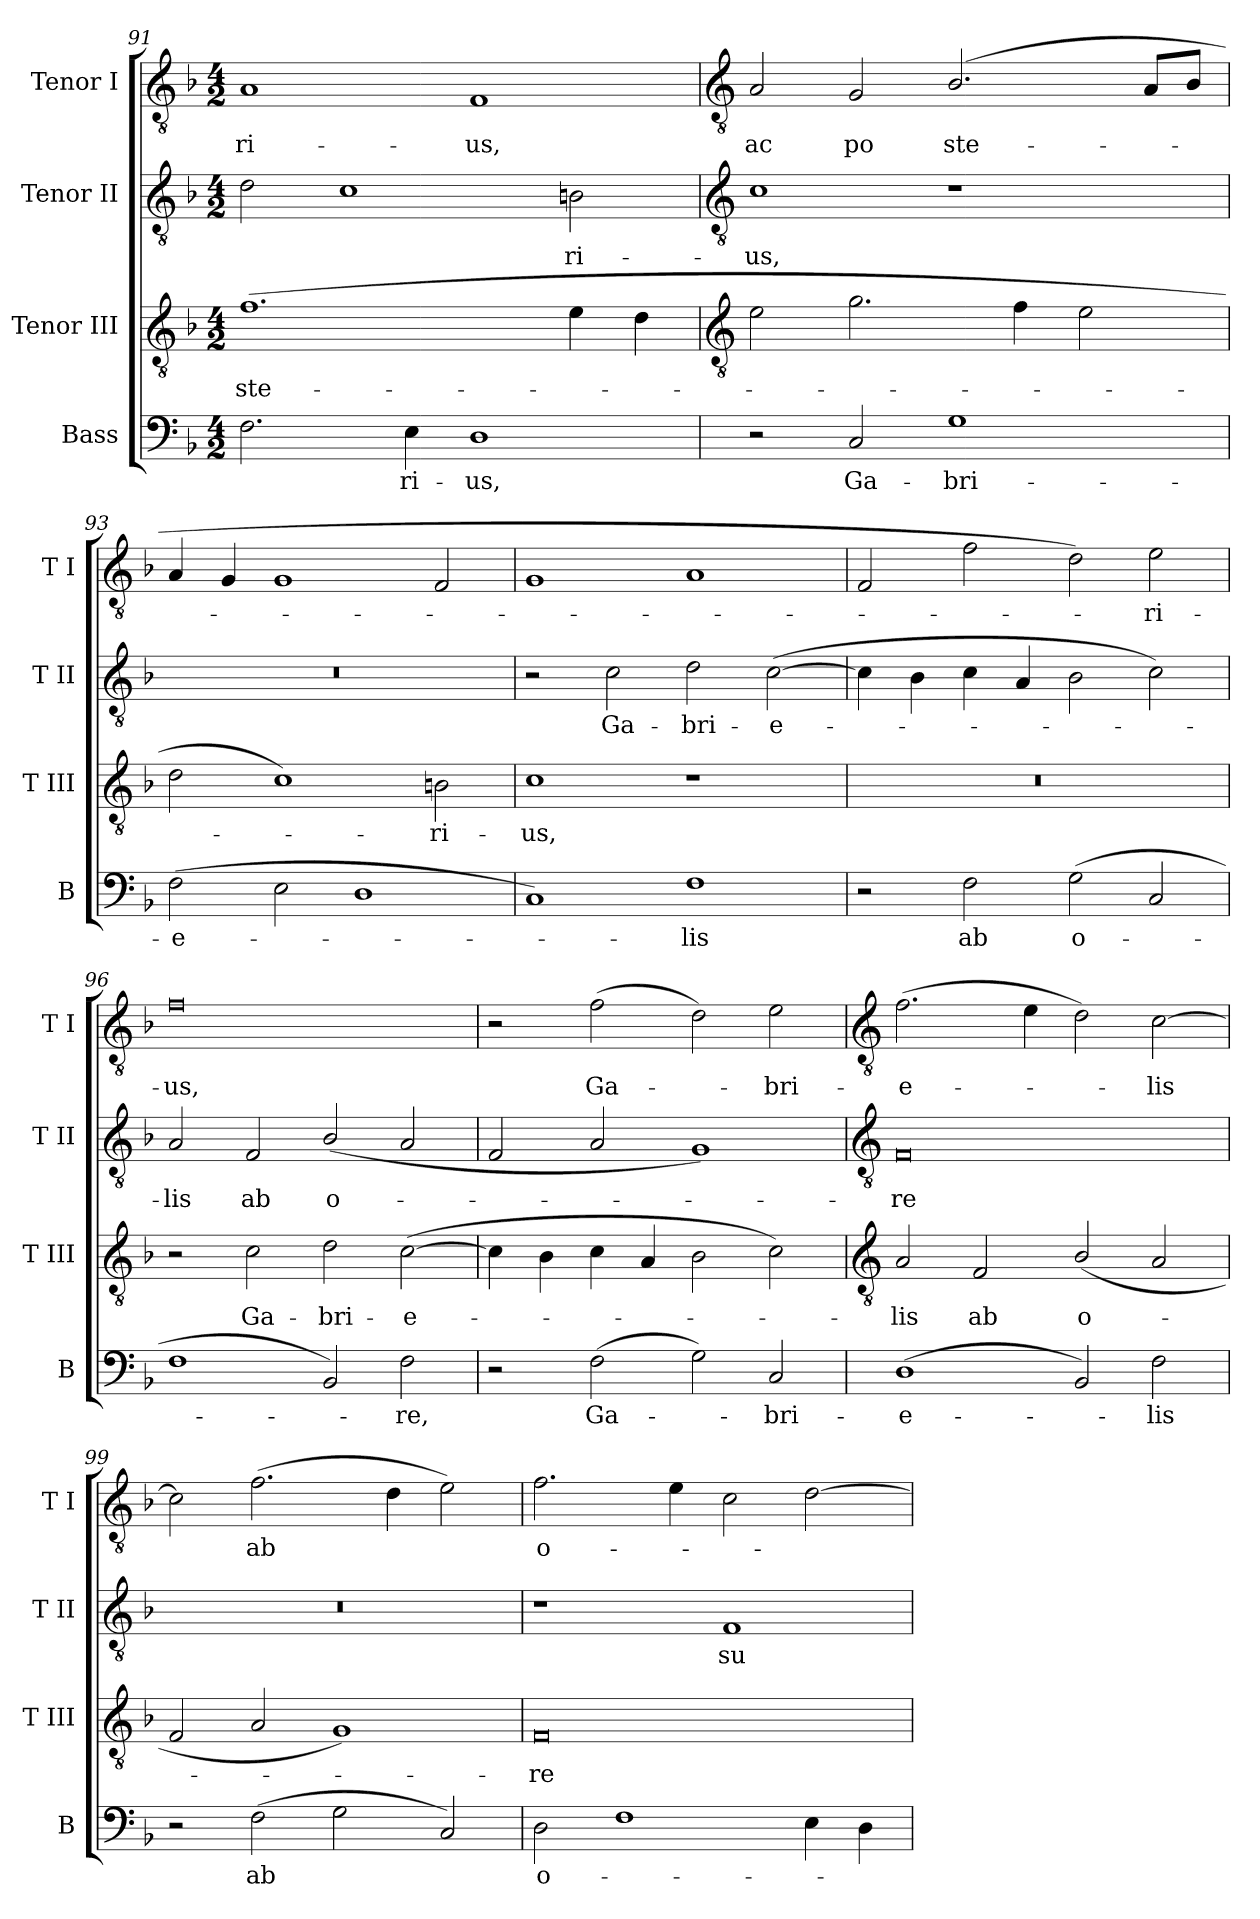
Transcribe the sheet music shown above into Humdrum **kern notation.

**kern	**text	**kern	**text	**kern	**text	**kern	**text
*part4	*part4	*part3	*part3	*part2	*part2	*part1	*part1
*staff4	*staff4	*staff3	*staff3	*staff2	*staff2	*staff1	*staff1
*I"Bass	*	*I"Tenor III	*	*I"Tenor II	*	*I"Tenor I	*
*I'B	*	*I'T III	*	*I'T II	*	*I'T I	*
*clefF4	*	*clefGv2	*	*clefGv2	*	*clefGv2	*
*k[b-]	*	*k[b-]	*	*k[b-]	*	*k[b-]	*
*F:	*	*F:	*	*F:	*	*F:	*
*M4/2	*	*M4/2	*	*M4/2	*	*M4/2	*
=91	=91	=91	=91	=91	=91	=91	=91
!	!	!	!LO:LY:b	!	!	!	!LO:LY:b
2.F	.	(>1.f	ste-	2d	.	1A	-ri-
.	.	.	.	1c	.	.	.
!	!LO:LY:b	!	!	!	!	!	!
4E	ri-	.	.	.	.	.	.
!	!LO:LY:b	!	!	!	!	!	!LO:LY:b
1D	-us,	.	.	.	.	1F	-us,
!	!	!	!	!	!LO:LY:b	!	!
.	.	4e	.	2Bn	ri-	.	.
.	.	4d	.	.	.	.	.
!!LO:LB:g=z
=92	=92	=92	=92	=92	=92	=92	=92
*	*	*clefGv2	*	*clefGv2	*	*clefGv2	*
!	!	!	!	!	!LO:LY:b	!	!LO:LY:b
2r	.	2e	.	1c	-us,	2A	ac
!	!LO:LY:b	!	!	!	!	!	!LO:LY:b
2C	Ga-	2.g	.	.	.	2G	po
!	!LO:LY:b	!	!	!	!	!	!LO:LY:b
1G	-bri-	.	.	1r	.	(<2.B-/	ste-
.	.	4f	.	.	.	.	.
.	.	2e	.	.	.	.	.
.	.	.	.	.	.	8AL	.
.	.	.	.	.	.	8B-J	.
=93	=93	=93	=93	=93	=93	=93	=93
!	!LO:LY:b	!	!	!	!	!	!
(>2F	-e-	2d	.	0r	.	4A	.
.	.	.	.	.	.	4G	.
2E	.	1c)	.	.	.	1G	.
1D	.	.	.	.	.	.	.
!	!	!	!LO:LY:b	!	!	!	!
.	.	2Bn	ri-	.	.	2F	.
=94	=94	=94	=94	=94	=94	=94	=94
!	!	!	!LO:LY:b	!	!	!	!
1C)	.	1c	-us,	2r	.	1G	.
!	!	!	!	!	!LO:LY:b	!	!
.	.	.	.	2c	Ga-	.	.
!	!LO:LY:b	!	!	!	!LO:LY:b	!	!
1F	lis	1r	.	2d	-bri-	1A	.
!	!	!	!	!	!LO:LY:b	!	!
.	.	.	.	(>[2c	-e-	.	.
=95	=95	=95	=95	=95	=95	=95	=95
2r	.	0r	.	4c]	.	2F	.
.	.	.	.	4B-	.	.	.
!	!LO:LY:b	!	!	!	!	!	!
2F	ab	.	.	4c	.	2f	.
.	.	.	.	4A	.	.	.
!	!LO:LY:b	!	!	!	!	!	!
(<2G	o-	.	.	2B-	.	2d)	.
!	!	!	!	!	!	!	!LO:LY:b
2C	.	.	.	2c)	.	2e	ri-
=96	=96	=96	=96	=96	=96	=96	=96
!	!	!	!	!	!LO:LY:b	!	!LO:LY:b
1F	.	2r	.	2A	lis	0f	-us,
!	!	!	!LO:LY:b	!	!LO:LY:b	!	!
.	.	2c	Ga-	2F	ab	.	.
!	!	!	!LO:LY:b	!	!LO:LY:b	!	!
2BB-)	.	2d	-bri-	(<2B-/	o-	.	.
!	!LO:LY:b	!	!LO:LY:b	!	!	!	!
2F	re,	(>[2c	-e-	2A	.	.	.
=97	=97	=97	=97	=97	=97	=97	=97
2r	.	4c]	.	2F	.	2r	.
.	.	4B-	.	.	.	.	.
!	!LO:LY:b	!	!	!	!	!	!LO:LY:b
(>2F	Ga-	4c	.	2A	.	(>2f	Ga-
.	.	4A	.	.	.	.	.
2G)	.	2B-	.	1G)	.	2d)	.
!	!LO:LY:b	!	!	!	!	!	!LO:LY:b
2C	bri-	2c)	.	.	.	2e	bri-
!!LO:LB:g=z
=98	=98	=98	=98	=98	=98	=98	=98
*	*	*clefGv2	*	*clefGv2	*	*clefGv2	*
!	!LO:LY:b	!	!LO:LY:b	!	!LO:LY:b	!	!LO:LY:b
(<1D	-e-	2A	lis	0F	re	(>2.f	-e-
!	!	!	!LO:LY:b	!	!	!	!
.	.	2F	ab	.	.	.	.
.	.	.	.	.	.	4e	.
!	!	!	!LO:LY:b	!	!	!	!
2BB-)	.	(<2B-/	o-	.	.	2d)	.
!	!LO:LY:b	!	!	!	!	!	!LO:LY:b
2F	lis	2A	.	.	.	[2c	lis
=99	=99	=99	=99	=99	=99	=99	=99
2r	.	2F	.	0r	.	2c]	.
!	!LO:LY:b	!	!	!	!	!	!LO:LY:b
(>2F	ab	2A	.	.	.	(>2.f	ab
2G	.	1G)	.	.	.	.	.
.	.	.	.	.	.	4d	.
2C)	.	.	.	.	.	2e)	.
=100	=100	=100	=100	=100	=100	=100	=100
!	!LO:LY:b	!	!LO:LY:b	!	!	!	!LO:LY:b
2D	o-	0F	re	1r	.	2.f	o-
1F	.	.	.	.	.	.	.
.	.	.	.	.	.	4e	.
!	!	!	!	!	!LO:LY:b	!	!
.	.	.	.	1F	su-	2c	.
4E	.	.	.	.	.	[2d	.
4D	.	.	.	.	.	.	.
=	=	=	=	=	=	=	=
*-	*-	*-	*-	*-	*-	*-	*-
